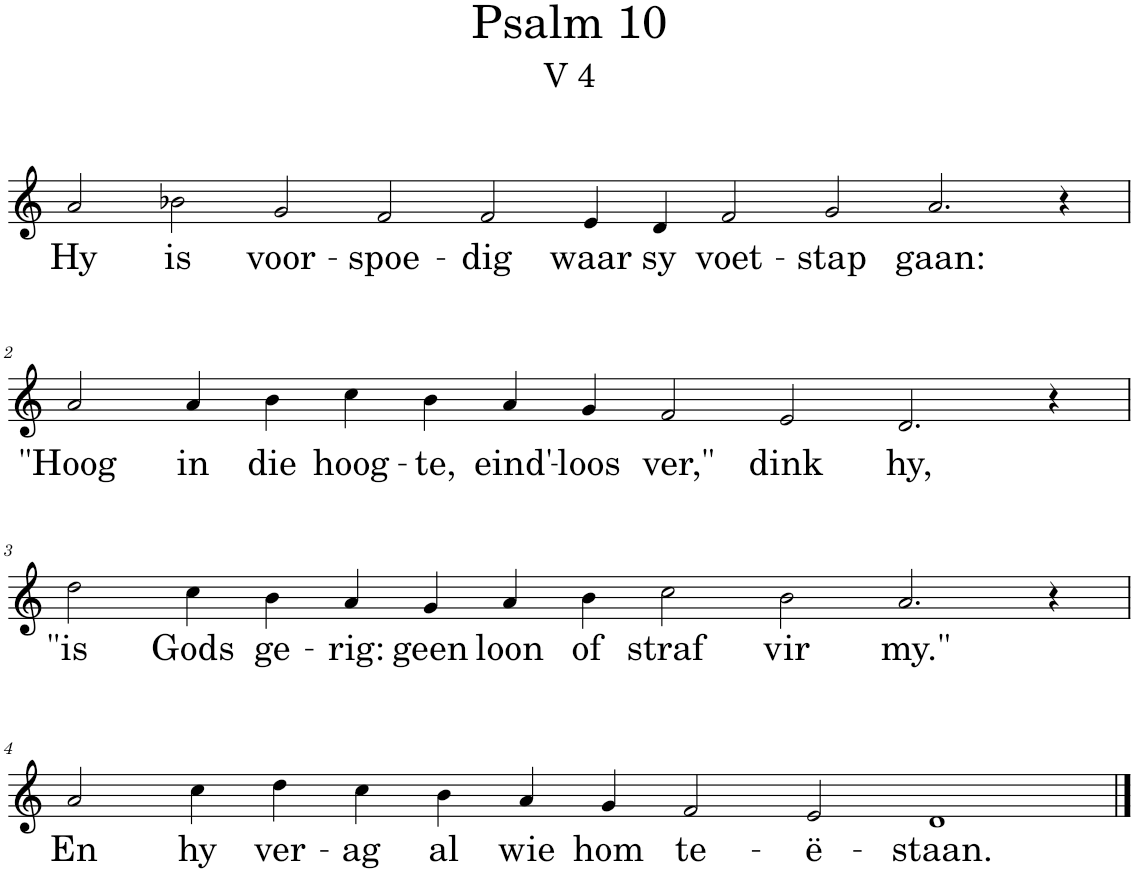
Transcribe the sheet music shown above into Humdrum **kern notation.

**kern	**text
*part1	*part1
*staff1	*staff1
*I"Pipe Organ	*
*I'Org.	*
*clefG2	*
*k[]	*
*M20/4	*
=1	=1
!	!LO:LY:b
2a/	Hy
!	!LO:LY:b
2b-X\	is
!	!LO:LY:b
2g/	voor-
!	!LO:LY:b
2f/	-spoe-
!	!LO:LY:b
2f/	-dig
!	!LO:LY:b
4e/	waar
!	!LO:LY:b
4d/	sy
!	!LO:LY:b
2f/	voet-
!	!LO:LY:b
2g/	-stap
!	!LO:LY:b
2.a/	gaan:
4r	.
!!LO:LB:g=z
=2	=2
*M16/4	*
!	!LO:LY:b
2a/	"Hoog
!	!LO:LY:b
4a/	in
!	!LO:LY:b
4b\	die
!	!LO:LY:b
4cc\	hoog-
!	!LO:LY:b
4b\	-te,
!	!LO:LY:b
4a/	eind'-
!	!LO:LY:b
4g/	-loos
!	!LO:LY:b
2f/	ver,"
!	!LO:LY:b
2e/	dink
!	!LO:LY:b
2.d/	hy,
4r	.
!!LO:LB:g=z
=3	=3
*M20/4	*
!	!LO:LY:b
2dd\	"is
!	!LO:LY:b
4cc\	Gods
!	!LO:LY:b
4b\	ge-
!	!LO:LY:b
4a/	-rig:
!	!LO:LY:b
4g/	geen
!	!LO:LY:b
4a/	loon
!	!LO:LY:b
4b\	of
!	!LO:LY:b
2cc\	straf
!	!LO:LY:b
2b\	vir
!	!LO:LY:b
2.a/	my."
4r	.
!!LO:LB:g=z
=4	=4
*M20/4	*
!	!LO:LY:b
2a/	En
!	!LO:LY:b
4cc\	hy
!	!LO:LY:b
4dd\	ver-
!	!LO:LY:b
4cc\	-ag
!	!LO:LY:b
4b\	al
!	!LO:LY:b
4a/	wie
!	!LO:LY:b
4g/	hom
!	!LO:LY:b
2f/	te-
!	!LO:LY:b
2e/	-ë-
!	!LO:LY:b
1d	-staan.
==	==
*-	*-
